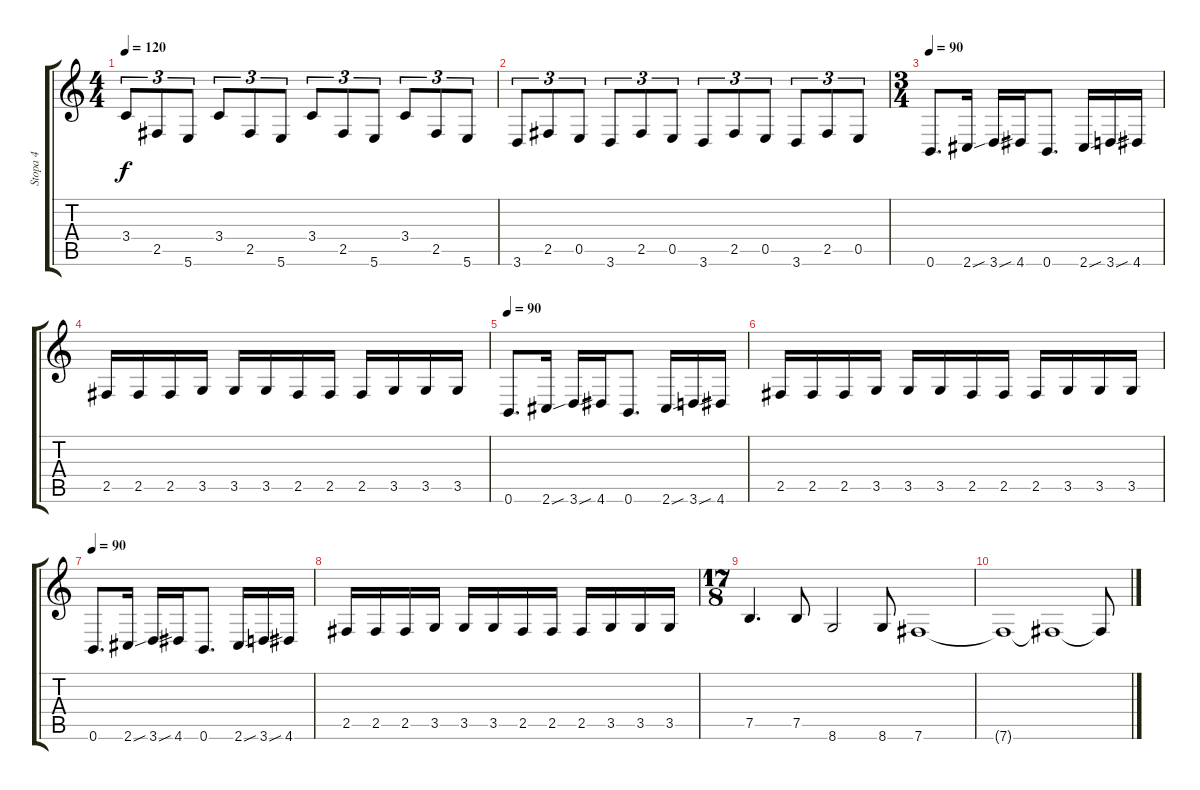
\track ("Stopa 4" "Stopa 4") {instrument distortionguitar}
\staff {score tabs}
\tuning (B3 Gb3 D3 A2 E2 B1) {hide}
\ts (4 4)
\tempo 120
\clef g2
\ks c
3.4.8{tu (3 2) dy f} 2.5.8{tu (3 2)} 5.6.8{tu (3 2)} 3.4.8{tu (3 2)} 2.5.8{tu (3 2)} 5.6.8{tu (3 2)} 3.4.8{tu (3 2)} 2.5.8{tu (3 2)} 5.6.8{tu (3 2)} 3.4.8{tu (3 2)} 2.5.8{tu (3 2)} 5.6.8{tu (3 2)} |
3.6.8{tu (3 2)} 2.5.8{tu (3 2)} 0.5.8{tu (3 2)} 3.6.8{tu (3 2)} 2.5.8{tu (3 2)} 0.5.8{tu (3 2)} 3.6.8{tu (3 2)} 2.5.8{tu (3 2)} 0.5.8{tu (3 2)} 3.6.8{tu (3 2)} 2.5.8{tu (3 2)} 0.5.8{tu (3 2)} |
\ts (3 4)
\tempo 90
0.6.8{d} 2.6{sou}.16 3.6{sou}.16 4.6.16 0.6.8{d} 2.6{sou}.16 3.6{sou}.16 4.6.16 |
2.5.16 2.5.16 2.5.16 3.5.16 3.5.16 3.5.16 2.5.16 2.5.16 2.5.16 3.5.16 3.5.16 3.5.16 |
\tempo 90
0.6.8{d} 2.6{sou}.16 3.6{sou}.16 4.6.16 0.6.8{d} 2.6{sou}.16 3.6{sou}.16 4.6.16 |
2.5.16 2.5.16 2.5.16 3.5.16 3.5.16 3.5.16 2.5.16 2.5.16 2.5.16 3.5.16 3.5.16 3.5.16 |
\tempo 90
0.6.8{d} 2.6{sou}.16 3.6{sou}.16 4.6.16 0.6.8{d} 2.6{sou}.16 3.6{sou}.16 4.6.16 |
2.5.16 2.5.16 2.5.16 3.5.16 3.5.16 3.5.16 2.5.16 2.5.16 2.5.16 3.5.16 3.5.16 3.5.16 |
\ts (17 8)
7.5.4{d} 7.5.8 8.6.2 8.6.8 7.6.1 |
7.6{t}.1 7.6{t}.1 7.6{t}.8
